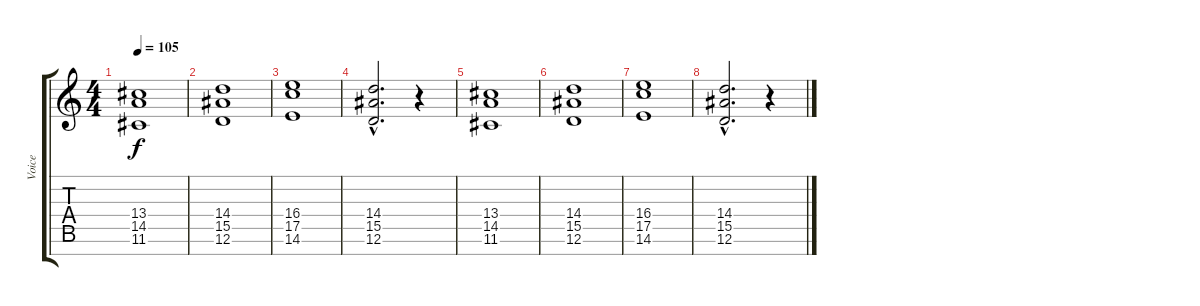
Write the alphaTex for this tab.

\track ("Voice" "Voice") {instrument choiraahs}
\staff {score tabs}
\tuning (D5 A4 F4 C4 G3 D3 A2) {hide}
\ts (4 4)
\tempo 105
\clef g2
\ks c
(13.4 14.5 11.6).1{dy f volume 11} |
(14.4 15.5 12.6).1 |
(16.4 17.5 14.6).1 |
(14.4{hac} 15.5{hac} 12.6{hac}).2{d} r.4 |
(13.4 14.5 11.6).1 |
(14.4 15.5 12.6).1 |
(16.4 17.5 14.6).1 |
(14.4{hac} 15.5{hac} 12.6{hac}).2{d} r.4
